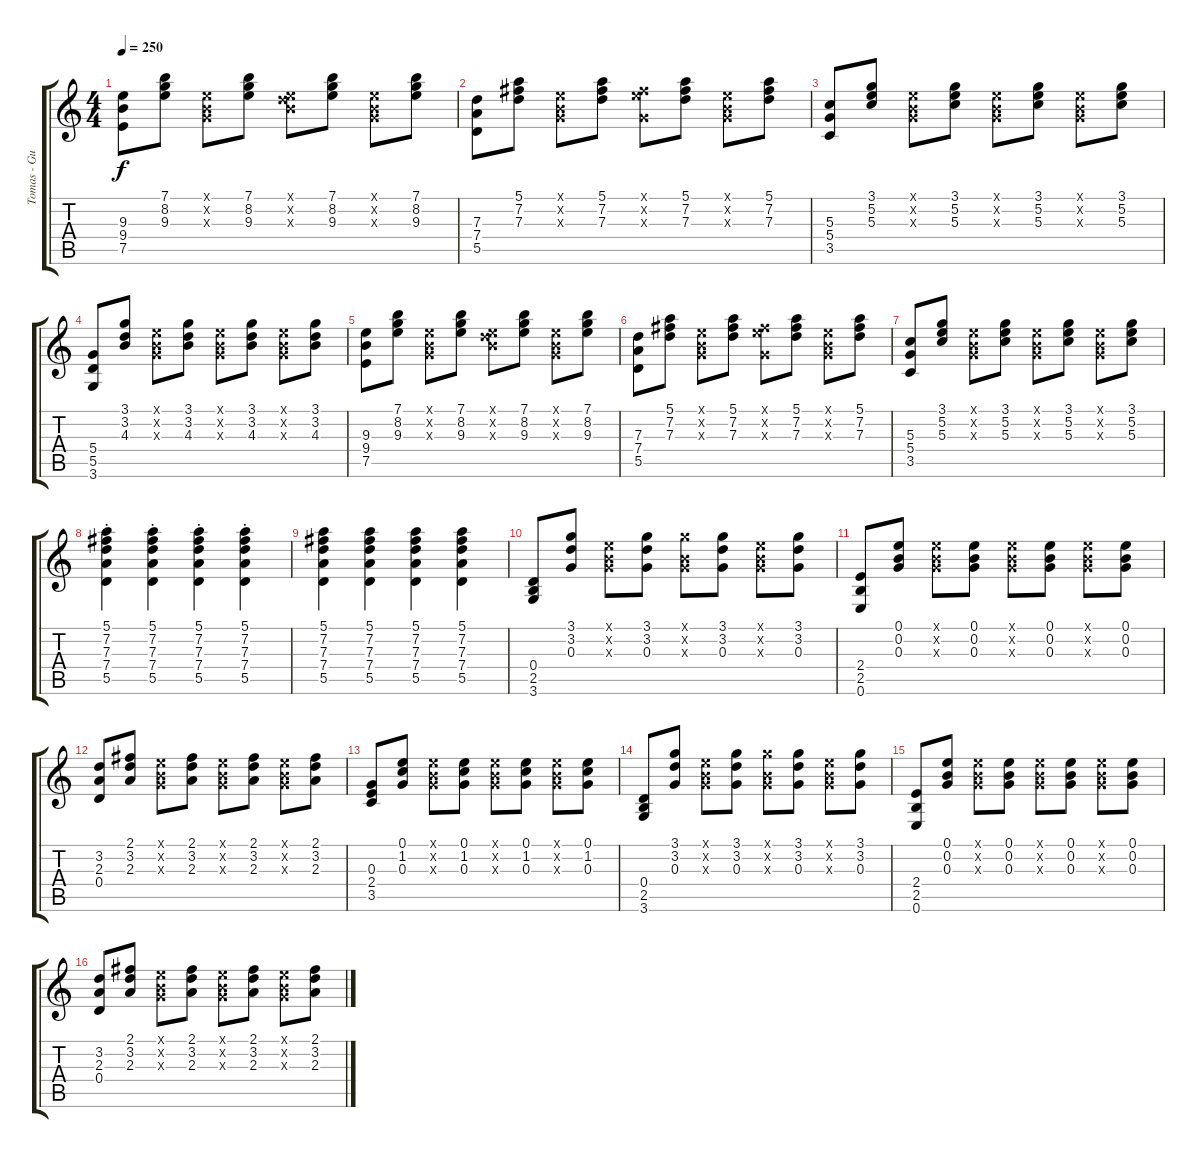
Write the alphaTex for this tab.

\track ("Tomas - Guitar" "Tomas - Gu") {instrument distortionguitar}
\staff {score tabs}
\tuning (E4 B3 G3 D3 A2 E2) {hide}
\ts (4 4)
\tempo 250
\clef g2
\ks c
(9.3 9.4 7.5).8{dy f} (7.1 8.2 9.3).8 (0.1{x} 0.2{x} 0.3{x}).8 (7.1 8.2 9.3).8 (0.1{x} 0.2{x} 7.3{x}).8 (7.1 8.2 9.3).8 (0.1{x} 0.2{x} 0.3{x}).8 (7.1 8.2 9.3).8 |
(7.3 7.4 5.5).8 (5.1 7.2 7.3).8 (0.1{x} 0.2{x} 0.3{x}).8 (5.1 7.2 7.3).8 (0.1{x} 7.2{x} 0.3{x}).8 (5.1 7.2 7.3).8 (0.1{x} 0.2{x} 0.3{x}).8 (5.1 7.2 7.3).8 |
(5.3 5.4 3.5).8 (3.1 5.2 5.3).8 (0.1{x} 0.2{x} 0.3{x}).8 (3.1 5.2 5.3).8 (0.1{x} 0.2{x} 0.3{x}).8 (3.1 5.2 5.3).8 (0.1{x} 0.2{x} 0.3{x}).8 (3.1 5.2 5.3).8 |
(5.4 5.5 3.6).8 (3.1 3.2 4.3).8 (0.1{x} 0.2{x} 0.3{x}).8 (3.1 3.2 4.3).8 (0.1{x} 0.2{x} 0.3{x}).8 (3.1 3.2 4.3).8 (0.1{x} 0.2{x} 0.3{x}).8 (3.1 3.2 4.3).8 |
(9.3 9.4 7.5).8 (7.1 8.2 9.3).8 (0.1{x} 0.2{x} 0.3{x}).8 (7.1 8.2 9.3).8 (0.1{x} 0.2{x} 7.3{x}).8 (7.1 8.2 9.3).8 (0.1{x} 0.2{x} 0.3{x}).8 (7.1 8.2 9.3).8 |
(7.3 7.4 5.5).8 (5.1 7.2 7.3).8 (0.1{x} 0.2{x} 0.3{x}).8 (5.1 7.2 7.3).8 (0.1{x} 7.2{x} 0.3{x}).8 (5.1 7.2 7.3).8 (0.1{x} 0.2{x} 0.3{x}).8 (5.1 7.2 7.3).8 |
(5.3 5.4 3.5).8 (3.1 5.2 5.3).8 (0.1{x} 0.2{x} 0.3{x}).8 (3.1 5.2 5.3).8 (0.1{x} 0.2{x} 0.3{x}).8 (3.1 5.2 5.3).8 (0.1{x} 0.2{x} 0.3{x}).8 (3.1 5.2 5.3).8 |
(5.1{st} 7.2{st} 7.3{st} 7.4{st} 5.5{st}).4 (5.1{st} 7.2{st} 7.3{st} 7.4{st} 5.5{st}).4 (5.1{st} 7.2{st} 7.3{st} 7.4{st} 5.5{st}).4 (5.1{st} 7.2{st} 7.3{st} 7.4{st} 5.5{st}).4 |
(5.1 7.2 7.3 7.4 5.5).4 (5.1 7.2 7.3 7.4 5.5).4 (5.1 7.2 7.3 7.4 5.5).4 (5.1 7.2 7.3 7.4 5.5).4 |
(0.4 2.5 3.6).8 (3.1 3.2 0.3).8 (0.1{x} 0.2{x} 0.3{x}).8 (3.1 3.2 0.3).8 (3.1{x} 0.2{x} 0.3{x}).8 (3.1 3.2 0.3).8 (0.1{x} 0.2{x} 0.3{x}).8 (3.1 3.2 0.3).8 |
(2.4 2.5 0.6).8 (0.1 0.2 0.3).8 (0.1{x} 0.2{x} 0.3{x}).8 (0.1 0.2 0.3).8 (0.1{x} 0.2{x} 0.3{x}).8 (0.1 0.2 0.3).8 (0.1{x} 0.2{x} 0.3{x}).8 (0.1 0.2 0.3).8 |
(3.2 2.3 0.4).8 (2.1 3.2 2.3).8 (0.1{x} 0.2{x} 0.3{x}).8 (2.1 3.2 2.3).8 (0.1{x} 0.2{x} 0.3{x}).8 (2.1 3.2 2.3).8 (0.1{x} 0.2{x} 0.3{x}).8 (2.1 3.2 2.3).8 |
(0.3 2.4 3.5).8 (0.1 1.2 0.3).8 (0.1{x} 0.2{x} 0.3{x}).8 (0.1 1.2 0.3).8 (0.1{x} 0.2{x} 0.3{x}).8 (0.1 1.2 0.3).8 (0.1{x} 0.2{x} 0.3{x}).8 (0.1 1.2 0.3).8 |
(0.4 2.5 3.6).8 (3.1 3.2 0.3).8 (0.1{x} 0.2{x} 0.3{x}).8 (3.1 3.2 0.3).8 (3.1{x} 0.2{x} 0.3{x}).8 (3.1 3.2 0.3).8 (0.1{x} 0.2{x} 0.3{x}).8 (3.1 3.2 0.3).8 |
(2.4 2.5 0.6).8 (0.1 0.2 0.3).8 (0.1{x} 0.2{x} 0.3{x}).8 (0.1 0.2 0.3).8 (0.1{x} 0.2{x} 0.3{x}).8 (0.1 0.2 0.3).8 (0.1{x} 0.2{x} 0.3{x}).8 (0.1 0.2 0.3).8 |
(3.2 2.3 0.4).8 (2.1 3.2 2.3).8 (0.1{x} 0.2{x} 0.3{x}).8 (2.1 3.2 2.3).8 (0.1{x} 0.2{x} 0.3{x}).8 (2.1 3.2 2.3).8 (0.1{x} 0.2{x} 0.3{x}).8 (2.1 3.2 2.3).8
